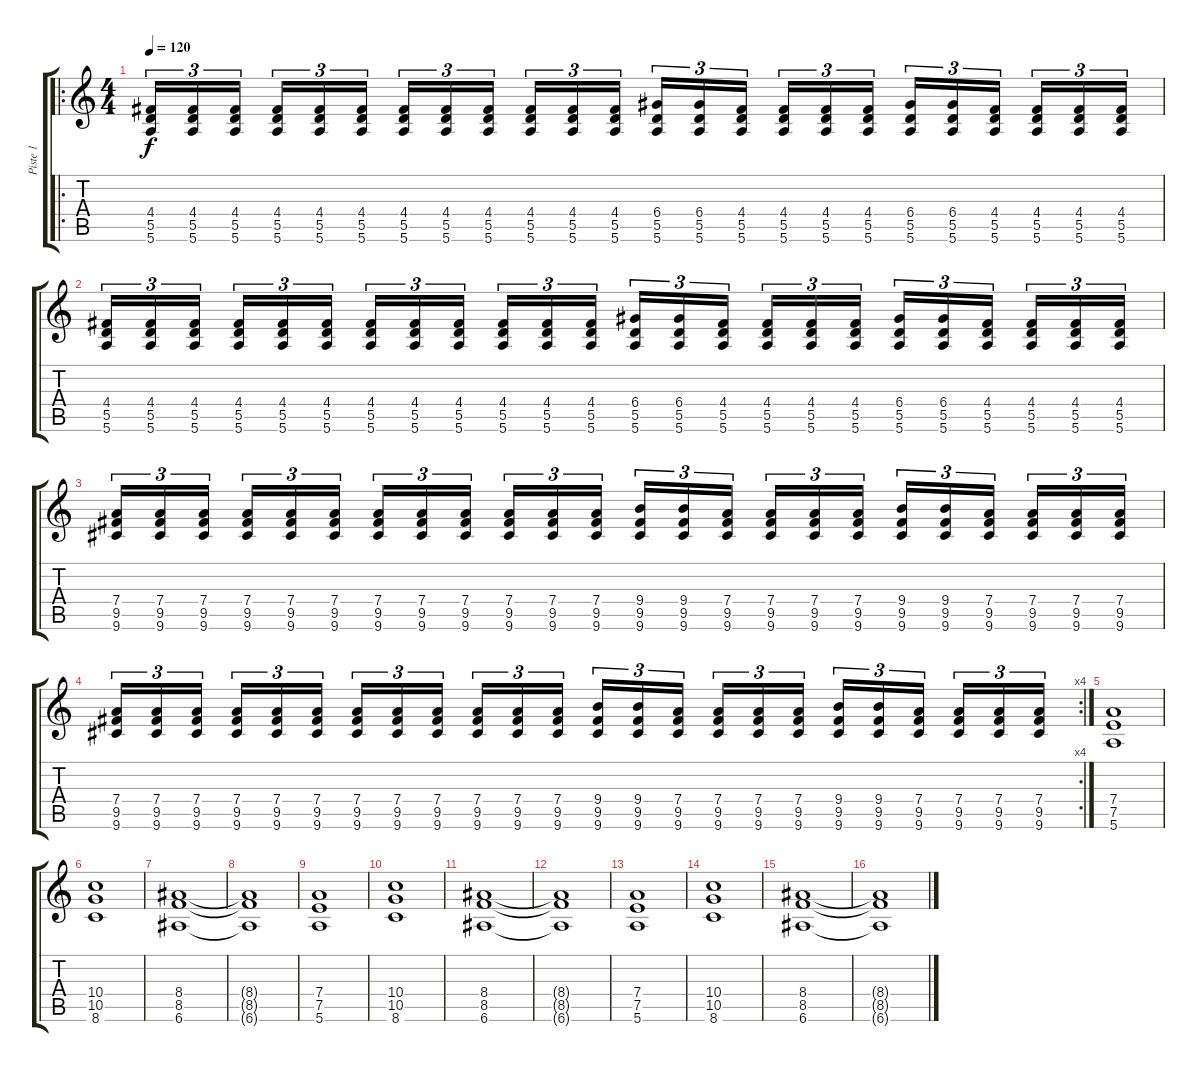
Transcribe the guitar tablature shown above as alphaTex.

\track ("Piste 1" "Piste 1") {instrument distortionguitar}
\staff {score tabs}
\tuning (E4 B3 G3 D3 A2 E2) {hide}
\ro
\ts (4 4)
\tempo 120
\clef g2
\ks c
(4.4 5.5 5.6).16{tu (3 2) dy f} (4.4 5.5 5.6).16{tu (3 2)} (4.4 5.5 5.6).16{tu (3 2) beam splitsecondary} (4.4 5.5 5.6).16{tu (3 2)} (4.4 5.5 5.6).16{tu (3 2)} (4.4 5.5 5.6).16{tu (3 2)} (4.4 5.5 5.6).16{tu (3 2)} (4.4 5.5 5.6).16{tu (3 2)} (4.4 5.5 5.6).16{tu (3 2) beam splitsecondary} (4.4 5.5 5.6).16{tu (3 2)} (4.4 5.5 5.6).16{tu (3 2)} (4.4 5.5 5.6).16{tu (3 2)} (6.4 5.5 5.6).16{tu (3 2)} (6.4 5.5 5.6).16{tu (3 2)} (4.4 5.5 5.6).16{tu (3 2) beam splitsecondary} (4.4 5.5 5.6).16{tu (3 2)} (4.4 5.5 5.6).16{tu (3 2)} (4.4 5.5 5.6).16{tu (3 2)} (6.4 5.5 5.6).16{tu (3 2)} (6.4 5.5 5.6).16{tu (3 2)} (4.4 5.5 5.6).16{tu (3 2) beam splitsecondary} (4.4 5.5 5.6).16{tu (3 2)} (4.4 5.5 5.6).16{tu (3 2)} (4.4 5.5 5.6).16{tu (3 2)} |
(4.4 5.5 5.6).16{tu (3 2)} (4.4 5.5 5.6).16{tu (3 2)} (4.4 5.5 5.6).16{tu (3 2) beam splitsecondary} (4.4 5.5 5.6).16{tu (3 2)} (4.4 5.5 5.6).16{tu (3 2)} (4.4 5.5 5.6).16{tu (3 2)} (4.4 5.5 5.6).16{tu (3 2)} (4.4 5.5 5.6).16{tu (3 2)} (4.4 5.5 5.6).16{tu (3 2) beam splitsecondary} (4.4 5.5 5.6).16{tu (3 2)} (4.4 5.5 5.6).16{tu (3 2)} (4.4 5.5 5.6).16{tu (3 2)} (6.4 5.5 5.6).16{tu (3 2)} (6.4 5.5 5.6).16{tu (3 2)} (4.4 5.5 5.6).16{tu (3 2) beam splitsecondary} (4.4 5.5 5.6).16{tu (3 2)} (4.4 5.5 5.6).16{tu (3 2)} (4.4 5.5 5.6).16{tu (3 2)} (6.4 5.5 5.6).16{tu (3 2)} (6.4 5.5 5.6).16{tu (3 2)} (4.4 5.5 5.6).16{tu (3 2) beam splitsecondary} (4.4 5.5 5.6).16{tu (3 2)} (4.4 5.5 5.6).16{tu (3 2)} (4.4 5.5 5.6).16{tu (3 2)} |
(7.4 9.5 9.6).16{tu (3 2)} (7.4 9.5 9.6).16{tu (3 2)} (7.4 9.5 9.6).16{tu (3 2) beam splitsecondary} (7.4 9.5 9.6).16{tu (3 2)} (7.4 9.5 9.6).16{tu (3 2)} (7.4 9.5 9.6).16{tu (3 2)} (7.4 9.5 9.6).16{tu (3 2)} (7.4 9.5 9.6).16{tu (3 2)} (7.4 9.5 9.6).16{tu (3 2) beam splitsecondary} (7.4 9.5 9.6).16{tu (3 2)} (7.4 9.5 9.6).16{tu (3 2)} (7.4 9.5 9.6).16{tu (3 2)} (9.4 9.5 9.6).16{tu (3 2)} (9.4 9.5 9.6).16{tu (3 2)} (7.4 9.5 9.6).16{tu (3 2) beam splitsecondary} (7.4 9.5 9.6).16{tu (3 2)} (7.4 9.5 9.6).16{tu (3 2)} (7.4 9.5 9.6).16{tu (3 2)} (9.4 9.5 9.6).16{tu (3 2)} (9.4 9.5 9.6).16{tu (3 2)} (7.4 9.5 9.6).16{tu (3 2) beam splitsecondary} (7.4 9.5 9.6).16{tu (3 2)} (7.4 9.5 9.6).16{tu (3 2)} (7.4 9.5 9.6).16{tu (3 2)} |
\rc 4
(7.4 9.5 9.6).16{tu (3 2)} (7.4 9.5 9.6).16{tu (3 2)} (7.4 9.5 9.6).16{tu (3 2) beam splitsecondary} (7.4 9.5 9.6).16{tu (3 2)} (7.4 9.5 9.6).16{tu (3 2)} (7.4 9.5 9.6).16{tu (3 2)} (7.4 9.5 9.6).16{tu (3 2)} (7.4 9.5 9.6).16{tu (3 2)} (7.4 9.5 9.6).16{tu (3 2) beam splitsecondary} (7.4 9.5 9.6).16{tu (3 2)} (7.4 9.5 9.6).16{tu (3 2)} (7.4 9.5 9.6).16{tu (3 2)} (9.4 9.5 9.6).16{tu (3 2)} (9.4 9.5 9.6).16{tu (3 2)} (7.4 9.5 9.6).16{tu (3 2) beam splitsecondary} (7.4 9.5 9.6).16{tu (3 2)} (7.4 9.5 9.6).16{tu (3 2)} (7.4 9.5 9.6).16{tu (3 2)} (9.4 9.5 9.6).16{tu (3 2)} (9.4 9.5 9.6).16{tu (3 2)} (7.4 9.5 9.6).16{tu (3 2) beam splitsecondary} (7.4 9.5 9.6).16{tu (3 2)} (7.4 9.5 9.6).16{tu (3 2)} (7.4 9.5 9.6).16{tu (3 2)} |
(7.4 7.5 5.6).1 |
(10.4 10.5 8.6).1 |
(8.4 8.5 6.6).1 |
(8.4{t} 8.5{t} 6.6{t}).1 |
(7.4 7.5 5.6).1 |
(10.4 10.5 8.6).1 |
(8.4 8.5 6.6).1 |
(8.4{t} 8.5{t} 6.6{t}).1 |
(7.4 7.5 5.6).1 |
(10.4 10.5 8.6).1 |
(8.4 8.5 6.6).1 |
(8.4{t} 8.5{t} 6.6{t}).1
